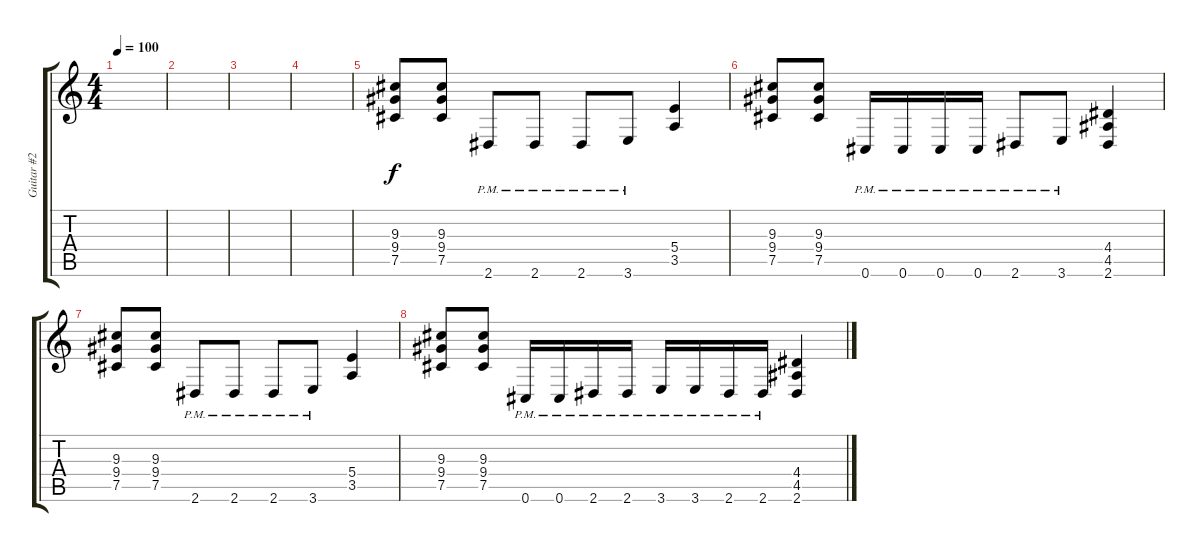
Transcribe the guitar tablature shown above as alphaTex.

\track ("Guitar #2" "Guitar #2") {instrument distortionguitar}
\staff {score tabs}
\tuning (Db4 Ab3 E3 B2 Gb2 Db2) {hide}
\ts (4 4)
\tempo 100
\clef g2
\ks c
|
|
|
|
(9.3 9.4 7.5).8 (9.3 9.4 7.5).8 2.6{pm}.8 2.6{pm}.8 2.6{pm}.8 3.6{pm}.8 (5.4 3.5).4 |
(9.3 9.4 7.5).8 (9.3 9.4 7.5).8 0.6{pm}.16 0.6{pm}.16 0.6{pm}.16 0.6{pm}.16 2.6{pm}.8 3.6{pm}.8 (4.4 4.5 2.6).4 |
(9.3 9.4 7.5).8 (9.3 9.4 7.5).8 2.6{pm}.8 2.6{pm}.8 2.6{pm}.8 3.6{pm}.8 (5.4 3.5).4 |
(9.3 9.4 7.5).8 (9.3 9.4 7.5).8 0.6{pm}.16 0.6{pm}.16 2.6{pm}.16 2.6{pm}.16 3.6{pm}.16 3.6{pm}.16 2.6{pm}.16 2.6{pm}.16 (4.4 4.5 2.6).4
